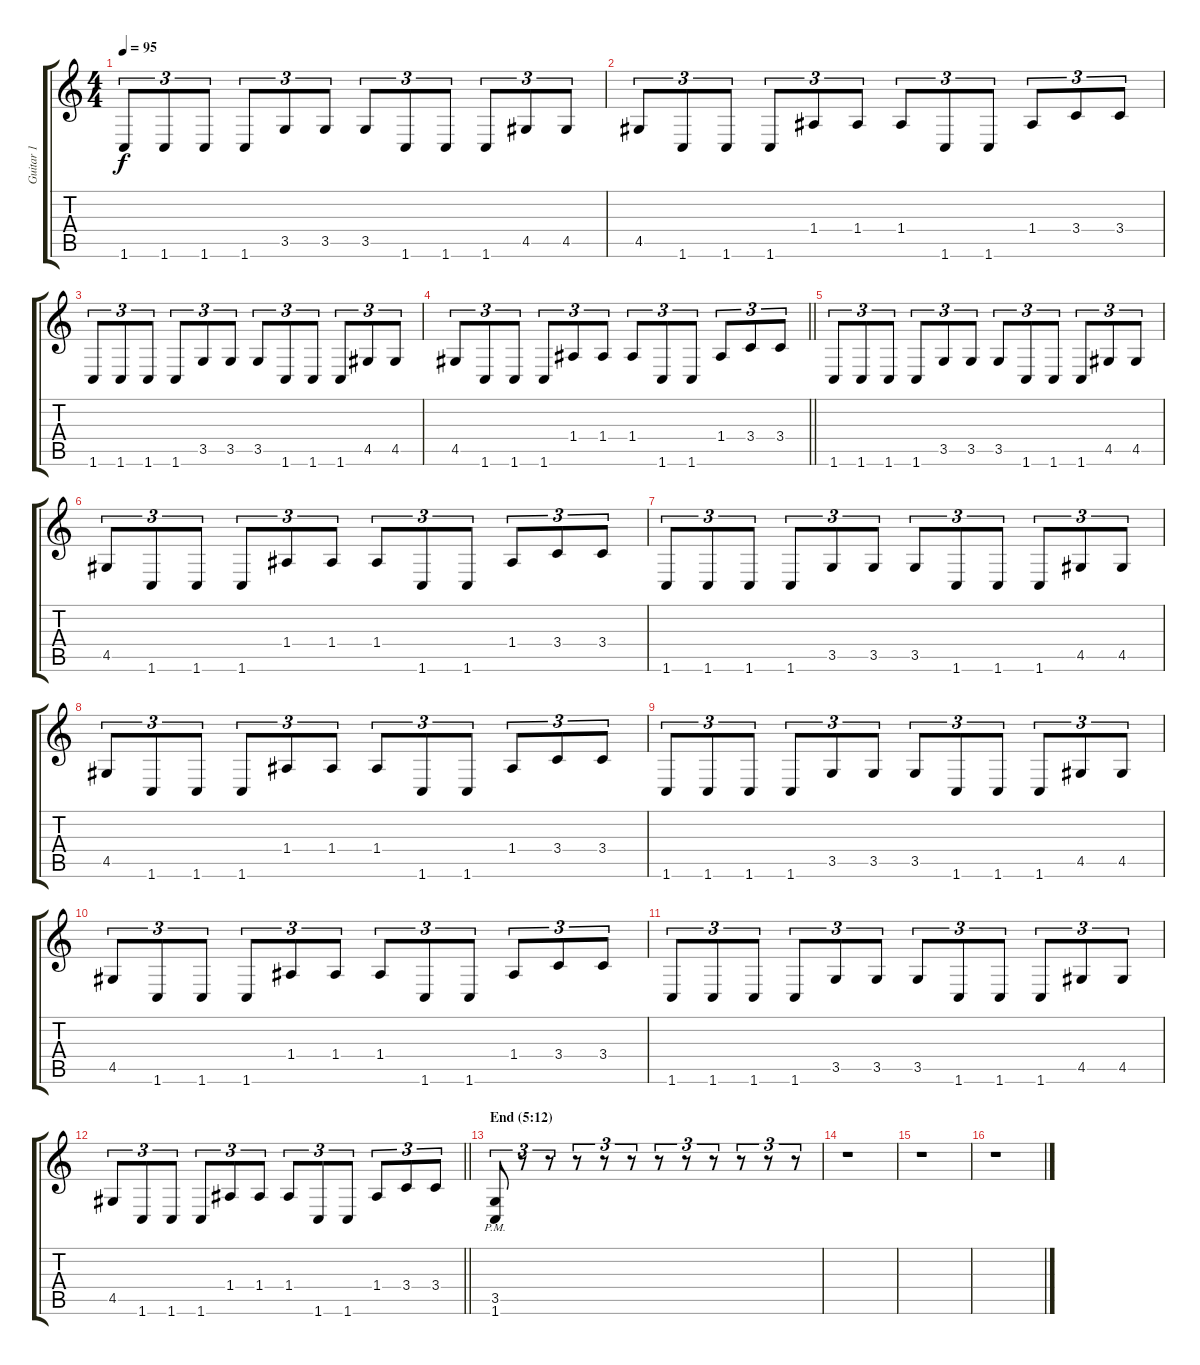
\track ("Guitar 1" "Guitar 1") {instrument distortionguitar}
\staff {score tabs}
\tuning (B3 Gb3 D3 A2 E2 B1) {hide}
\ts (4 4)
\tempo 95
\clef g2
\ks c
1.6.8{tu (3 2) dy f} 1.6.8{tu (3 2)} 1.6.8{tu (3 2)} 1.6.8{tu (3 2)} 3.5.8{tu (3 2)} 3.5.8{tu (3 2)} 3.5.8{tu (3 2)} 1.6.8{tu (3 2)} 1.6.8{tu (3 2)} 1.6.8{tu (3 2)} 4.5.8{tu (3 2)} 4.5.8{tu (3 2)} |
4.5.8{tu (3 2)} 1.6.8{tu (3 2)} 1.6.8{tu (3 2)} 1.6.8{tu (3 2)} 1.4.8{tu (3 2)} 1.4.8{tu (3 2)} 1.4.8{tu (3 2)} 1.6.8{tu (3 2)} 1.6.8{tu (3 2)} 1.4.8{tu (3 2)} 3.4.8{tu (3 2)} 3.4.8{tu (3 2)} |
1.6.8{tu (3 2)} 1.6.8{tu (3 2)} 1.6.8{tu (3 2)} 1.6.8{tu (3 2)} 3.5.8{tu (3 2)} 3.5.8{tu (3 2)} 3.5.8{tu (3 2)} 1.6.8{tu (3 2)} 1.6.8{tu (3 2)} 1.6.8{tu (3 2)} 4.5.8{tu (3 2)} 4.5.8{tu (3 2)} |
\barLineRight lightlight
4.5.8{tu (3 2)} 1.6.8{tu (3 2)} 1.6.8{tu (3 2)} 1.6.8{tu (3 2)} 1.4.8{tu (3 2)} 1.4.8{tu (3 2)} 1.4.8{tu (3 2)} 1.6.8{tu (3 2)} 1.6.8{tu (3 2)} 1.4.8{tu (3 2)} 3.4.8{tu (3 2)} 3.4.8{tu (3 2)} |
\section ("" "")
1.6.8{tu (3 2)} 1.6.8{tu (3 2)} 1.6.8{tu (3 2)} 1.6.8{tu (3 2)} 3.5.8{tu (3 2)} 3.5.8{tu (3 2)} 3.5.8{tu (3 2)} 1.6.8{tu (3 2)} 1.6.8{tu (3 2)} 1.6.8{tu (3 2)} 4.5.8{tu (3 2)} 4.5.8{tu (3 2)} |
4.5.8{tu (3 2)} 1.6.8{tu (3 2)} 1.6.8{tu (3 2)} 1.6.8{tu (3 2)} 1.4.8{tu (3 2)} 1.4.8{tu (3 2)} 1.4.8{tu (3 2)} 1.6.8{tu (3 2)} 1.6.8{tu (3 2)} 1.4.8{tu (3 2)} 3.4.8{tu (3 2)} 3.4.8{tu (3 2)} |
1.6.8{tu (3 2)} 1.6.8{tu (3 2)} 1.6.8{tu (3 2)} 1.6.8{tu (3 2)} 3.5.8{tu (3 2)} 3.5.8{tu (3 2)} 3.5.8{tu (3 2)} 1.6.8{tu (3 2)} 1.6.8{tu (3 2)} 1.6.8{tu (3 2)} 4.5.8{tu (3 2)} 4.5.8{tu (3 2)} |
4.5.8{tu (3 2)} 1.6.8{tu (3 2)} 1.6.8{tu (3 2)} 1.6.8{tu (3 2)} 1.4.8{tu (3 2)} 1.4.8{tu (3 2)} 1.4.8{tu (3 2)} 1.6.8{tu (3 2)} 1.6.8{tu (3 2)} 1.4.8{tu (3 2)} 3.4.8{tu (3 2)} 3.4.8{tu (3 2)} |
1.6.8{tu (3 2)} 1.6.8{tu (3 2)} 1.6.8{tu (3 2)} 1.6.8{tu (3 2)} 3.5.8{tu (3 2)} 3.5.8{tu (3 2)} 3.5.8{tu (3 2)} 1.6.8{tu (3 2)} 1.6.8{tu (3 2)} 1.6.8{tu (3 2)} 4.5.8{tu (3 2)} 4.5.8{tu (3 2)} |
4.5.8{tu (3 2)} 1.6.8{tu (3 2)} 1.6.8{tu (3 2)} 1.6.8{tu (3 2)} 1.4.8{tu (3 2)} 1.4.8{tu (3 2)} 1.4.8{tu (3 2)} 1.6.8{tu (3 2)} 1.6.8{tu (3 2)} 1.4.8{tu (3 2)} 3.4.8{tu (3 2)} 3.4.8{tu (3 2)} |
1.6.8{tu (3 2)} 1.6.8{tu (3 2)} 1.6.8{tu (3 2)} 1.6.8{tu (3 2)} 3.5.8{tu (3 2)} 3.5.8{tu (3 2)} 3.5.8{tu (3 2)} 1.6.8{tu (3 2)} 1.6.8{tu (3 2)} 1.6.8{tu (3 2)} 4.5.8{tu (3 2)} 4.5.8{tu (3 2)} |
\barLineRight lightlight
4.5.8{tu (3 2)} 1.6.8{tu (3 2)} 1.6.8{tu (3 2)} 1.6.8{tu (3 2)} 1.4.8{tu (3 2)} 1.4.8{tu (3 2)} 1.4.8{tu (3 2)} 1.6.8{tu (3 2)} 1.6.8{tu (3 2)} 1.4.8{tu (3 2)} 3.4.8{tu (3 2)} 3.4.8{tu (3 2)} |
\section ("" "End (5:12)")
(3.5{pm} 1.6{pm}).8{tu (3 2)} r.8{tu (3 2)} r.8{tu (3 2)} r.8{tu (3 2)} r.8{tu (3 2)} r.8{tu (3 2)} r.8{tu (3 2)} r.8{tu (3 2)} r.8{tu (3 2)} r.8{tu (3 2)} r.8{tu (3 2)} r.8{tu (3 2)} |
r.1 |
r.1 |
r.1
